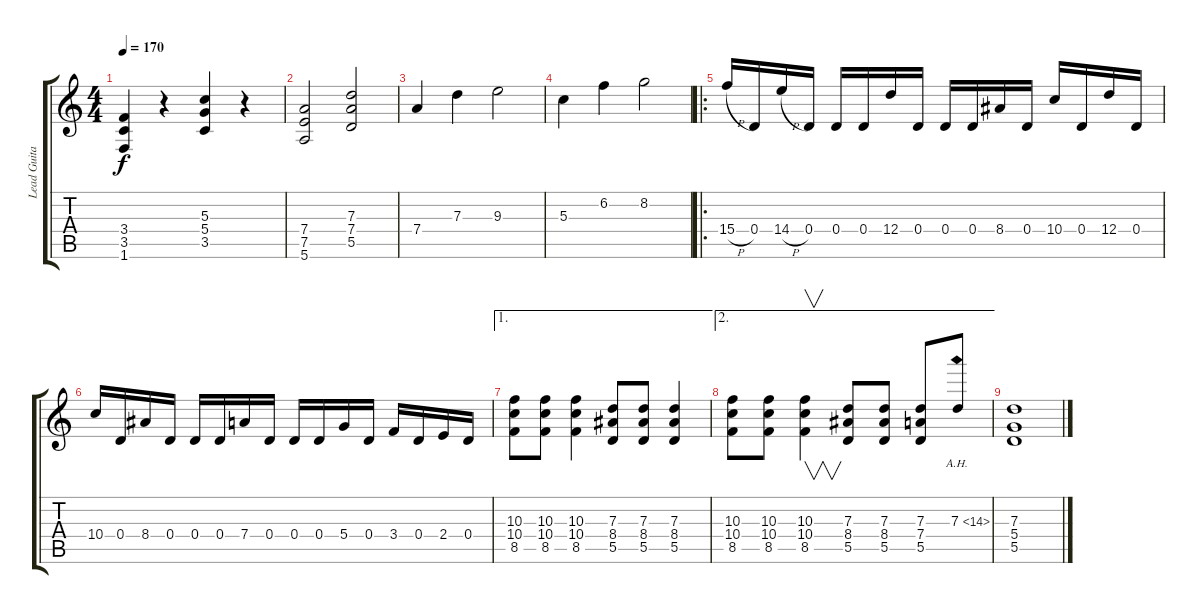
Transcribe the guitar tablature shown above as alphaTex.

\track ("Lead Guitar" "Lead Guita") {instrument distortionguitar}
\staff {score tabs}
\tuning (E4 B3 G3 D3 A2 E2) {hide}
\ts (4 4)
\tempo 170
\clef g2
\ks c
(3.4 3.5 1.6).4{dy f} r.4 (5.3 5.4 3.5).4 r.4 |
(7.4 7.5 5.6).2 (7.3 7.4 5.5).2 |
7.4.4 7.3.4 9.3.2 |
5.3.4 6.2.4 8.2.2 |
\ro
15.4{h}.16 0.4.16 14.4{h}.16 0.4.16 0.4.16 0.4.16 12.4.16 0.4.16 0.4.16 0.4.16 8.4.16 0.4.16 10.4.16 0.4.16 12.4.16 0.4.16 |
10.4.16 0.4.16 8.4.16 0.4.16 0.4.16 0.4.16 7.4.16 0.4.16 0.4.16 0.4.16 5.4.16 0.4.16 3.4.16 0.4.16 2.4.16 0.4.16 |
\ae 1
(10.3 10.4 8.5).8 (10.3 10.4 8.5).8 (10.3 10.4 8.5).4 (7.3 8.4 5.5).8 (7.3 8.4 5.5).8 (7.3 8.4 5.5).4 |
\ae 2
(10.3 10.4 8.5).8 (10.3 10.4 8.5).8 (10.3 10.4 8.5).4{v} (7.3 8.4 5.5).8 (7.3 8.4 5.5).8 (7.3 7.4 5.5).8 7.3{ah 7}.8 |
(7.3 5.4 5.5).1
